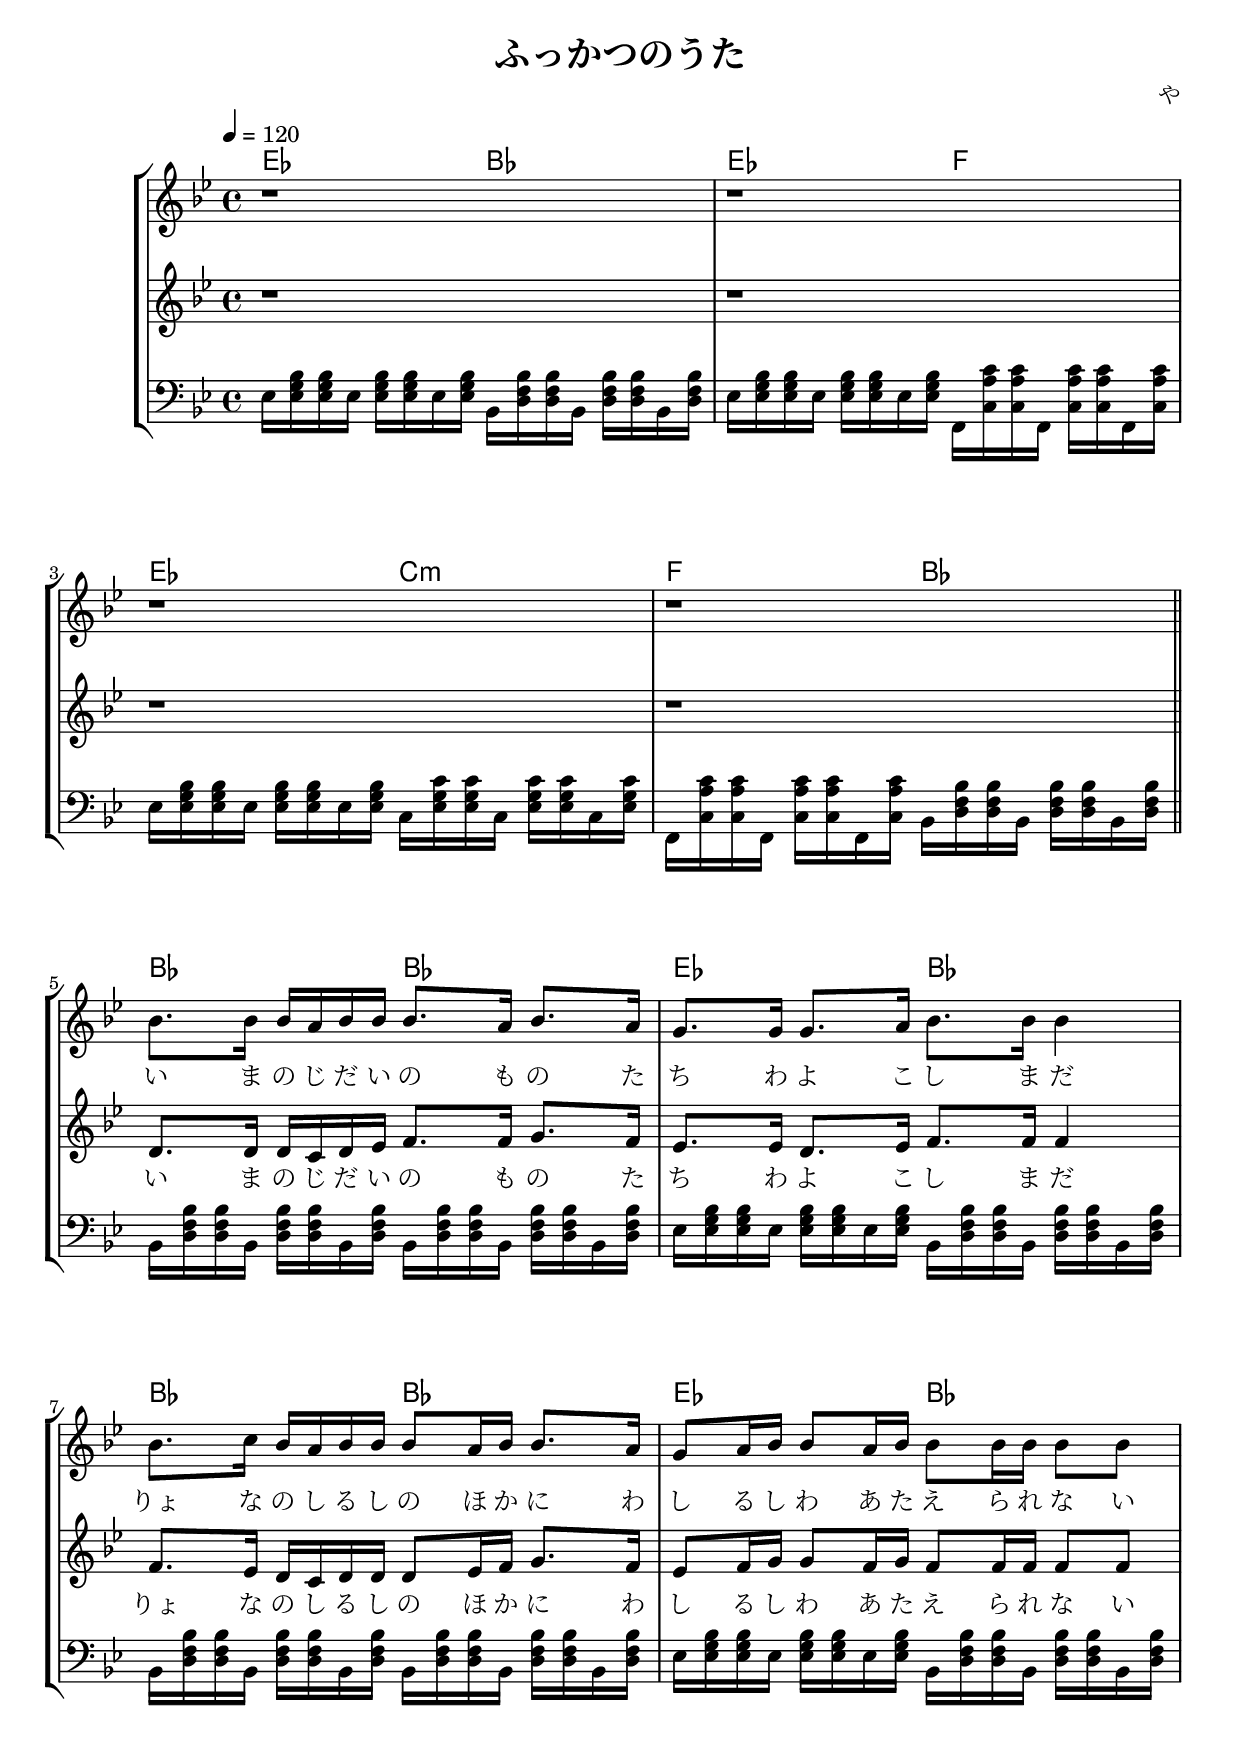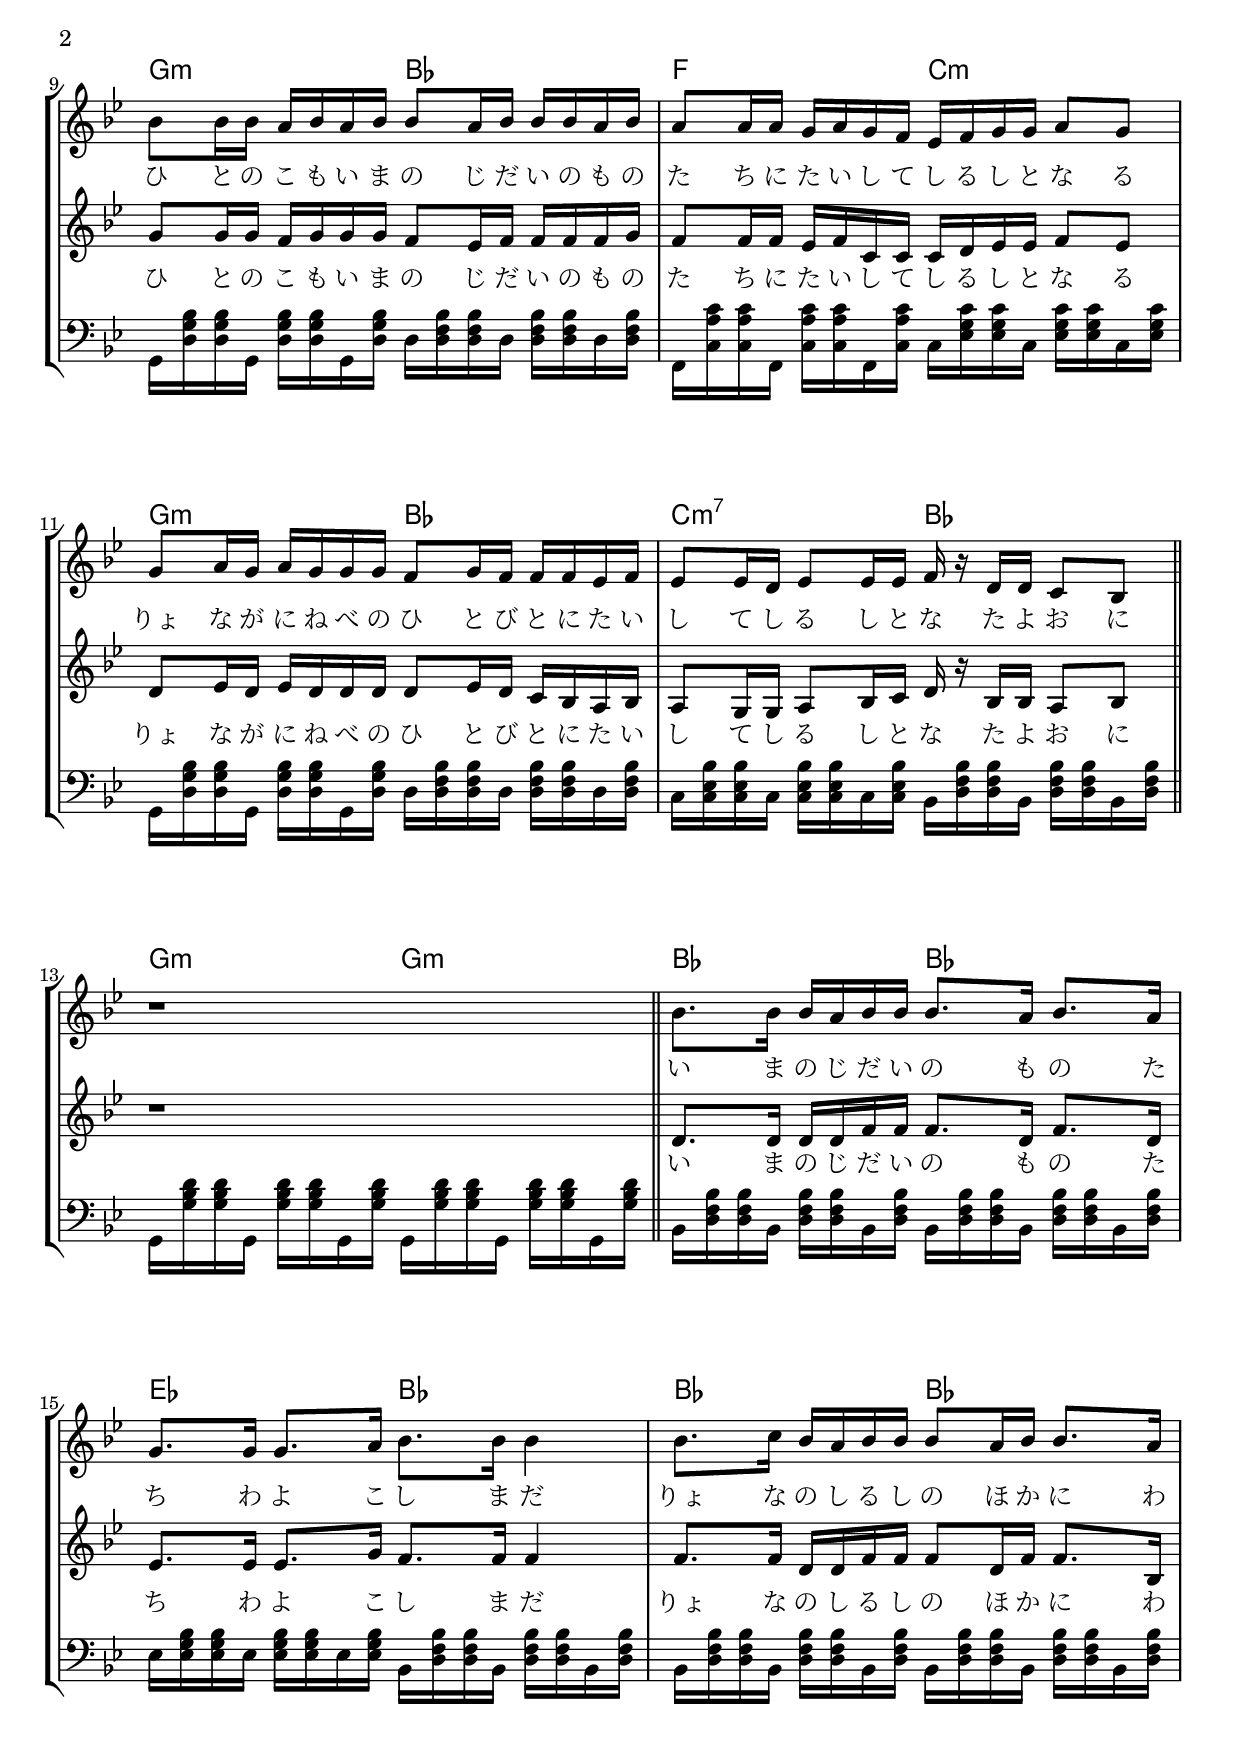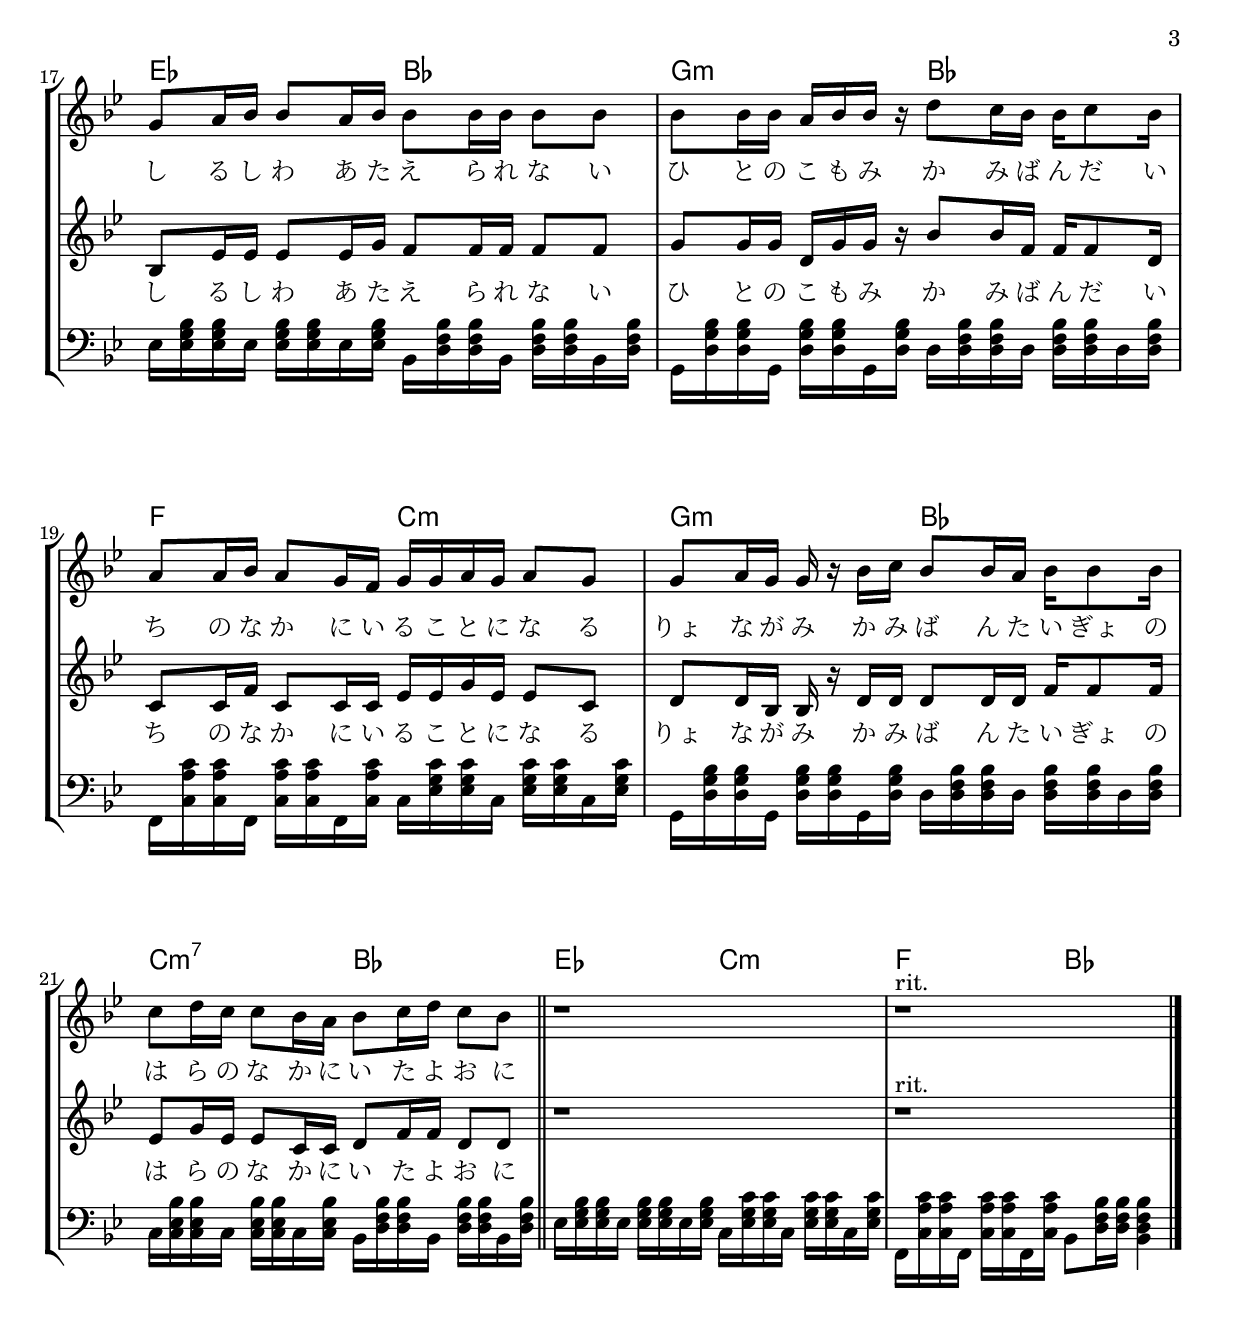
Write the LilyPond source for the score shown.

\version "2.12.1"

\header {
	title = \markup {ふっかつのうた}
	composer = \markup \center-column {や}
}

harmony = \chordmode {
	es2 bes es f es c:m f bes 

	bes bes es bes bes bes es bes g:m bes f c:m g:m bes c:min7 bes 

	g:m g:m 

	bes bes es bes bes bes es bes g:m bes f c:m g:m bes c:min7 bes 

	es c:m f bes 
}

melody = {
	\key bes \major
	\tempo 4 = 120
	r1 | r1 | r1 | r1   
	\set Staff.midiInstrument = #"fss0.42"
	bes'8.  bes'16  bes'16  a'16  bes'16  bes'16  bes'8.  a'16  bes'8.  a'16 
	g'8.  g'16  g'8.  a'16  bes'8.  bes'16  bes'4 
	bes'8.  c''16  bes'16  a'16  bes'16  bes'16  bes'8  a'16  bes'16  bes'8.  a'16 
	g'8  a'16  bes'16  bes'8  a'16  bes'16  bes'8  bes'16  bes'16  bes'8  bes'8 
	bes'8  bes'16  bes'16  a'16  bes'16  a'16  bes'16  bes'8  a'16  bes'16  bes'16  bes'16  a'16  bes'16 
	a'8  a'16  a'16  g'16  a'16  g'16  f'16  es'16  f'16  g'16  g'16  a'8  g'8 
	g'8  a'16  g'16  a'16  g'16  g'16  g'16  f'8  g'16  f'16  f'16  f'16  es'16  f'16 
	es'8  es'16  d'16  es'8  es'16  es'16  f'16  r16  d'16  d'16  c'8  bes8
	r1   
	\set Staff.midiInstrument = #"fss0.42"
	bes'8.  bes'16  bes'16  a'16  bes'16  bes'16  bes'8.  a'16  bes'8.  a'16 
	g'8.  g'16  g'8.  a'16  bes'8.  bes'16  bes'4 
	bes'8.  c''16  bes'16  a'16  bes'16  bes'16  bes'8  a'16  bes'16  bes'8.  a'16 
	g'8  a'16  bes'16  bes'8  a'16  bes'16  bes'8  bes'16  bes'16  bes'8  bes'8 
	bes'8  bes'16  bes'16  a'16  bes'16  bes'16  r16  d''8  c''16  bes'16  bes'16  c''8  bes'16 
	a'8  a'16  bes'16  a'8  g'16  f'16  g'16  g'16  a'16  g'16  a'8  g'8 
	g'8  a'16  g'16  g'16  r16  bes'16  c''16  bes'8  bes'16  a'16  bes'16  bes'8  bes'16 
	c''8  d''16  c''16  c''8  bes'16  a'16  bes'8  c''16  d''16  c''8  bes'8
	r1 | r1^"rit." \bar "|."
}

words = \lyricmode {
	
	い  ま  の  じ  だ  い  の  も  の  た  ち  わ  よ  こ  し  ま  だ  りょ  な  の  し  る  し  の  ほ  か  に  わ  し  る  し  わ  あ  た  え  ら  れ  な  い  ひ  と  の  こ  も  い  ま  の  じ  だ  い  の  も  の  た  ち  に  た  い  し  て  し  る  し  と  な  る  りょ  な  が  に  ね  べ  の  ひ  と  び  と  に  た  い  し  て  し  る  し  と  な  た  よ  お  に  
	
	い  ま  の  じ  だ  い  の  も  の  た  ち  わ  よ  こ  し  ま  だ  りょ  な  の  し  る  し  の  ほ  か  に  わ  し  る  し  わ  あ  た  え  ら  れ  な  い  ひ  と  の  こ  も  み  か  み  ば  ん  だ  い  ち  の  な  か  に  い  る  こ  と  に  な  る  りょ  な  が  み  か  み  ば  ん  た  い  ぎょ  の  は  ら  の  な  か  に  い  た  よ  お  に  
	
}

secondmelody = {
	\key bes \major
	\tempo 4 = 120
	r1 | r1 | r1 | r1   
	\set Staff.midiInstrument = #"fss0.5"
	d'8.  d'16  d'16  c'16  d'16  es'16  f'8.  f'16  g'8.  f'16 
	es'8.  es'16  d'8.  es'16  f'8.  f'16  f'4 
	f'8.  es'16  d'16  c'16  d'16  d'16  d'8  es'16  f'16  g'8.  f'16 
	es'8  f'16  g'16  g'8  f'16  g'16  f'8  f'16  f'16  f'8  f'8 
	g'8  g'16  g'16  f'16  g'16  g'16  g'16  f'8  es'16  f'16  f'16  f'16  f'16  g'16 
	f'8  f'16  f'16  es'16  f'16  c'16  c'16  c'16  d'16  es'16  es'16  f'8  es'8 
	d'8  es'16  d'16  es'16  d'16  d'16  d'16  d'8  es'16  d'16  c'16  bes16  a16  bes16 
	a8  g16  g16  a8  bes16  c'16  d'16  r16  bes16  bes16  a8  bes8
	r1   
	\set Staff.midiInstrument = #"fss0.5"
	d'8.  d'16  d'16  d'16  f'16  f'16  f'8.  d'16  f'8.  d'16 
	es'8.  es'16  es'8.  g'16  f'8.  f'16  f'4 
	f'8.  f'16  d'16  d'16  f'16  f'16  f'8  d'16  f'16  f'8.  bes16 
	bes8  es'16  es'16  es'8  es'16  g'16  f'8  f'16  f'16  f'8  f'8 
	g'8  g'16  g'16  d'16  g'16  g'16  r16  bes'8  bes'16  f'16  f'16  f'8  d'16 
	c'8  c'16  f'16  c'8  c'16  c'16  es'16  es'16  g'16  es'16  es'8  c'8 
	d'8  d'16  bes16  bes16  r16  d'16  d'16  d'8  d'16  d'16  f'16  f'8  f'16 
	es'8  g'16  es'16  es'8  c'16  c'16  d'8  f'16  f'16  d'8  d'8
	r1 | r1^"rit." \bar "|."
}

secondwords = \lyricmode {
	
	い  ま  の  じ  だ  い  の  も  の  た  ち  わ  よ  こ  し  ま  だ  りょ  な  の  し  る  し  の  ほ  か  に  わ  し  る  し  わ  あ  た  え  ら  れ  な  い  ひ  と  の  こ  も  い  ま  の  じ  だ  い  の  も  の  た  ち  に  た  い  し  て  し  る  し  と  な  る  りょ  な  が  に  ね  べ  の  ひ  と  び  と  に  た  い  し  て  し  る  し  と  な  た  よ  お  に  
	
	い  ま  の  じ  だ  い  の  も  の  た  ち  わ  よ  こ  し  ま  だ  りょ  な  の  し  る  し  の  ほ  か  に  わ  し  る  し  わ  あ  た  え  ら  れ  な  い  ひ  と  の  こ  も  み  か  み  ば  ん  だ  い  ち  の  な  か  に  い  る  こ  と  に  な  る  りょ  な  が  み  か  み  ば  ん  た  い  ぎょ  の  は  ら  の  な  か  に  い  た  よ  お  に  
	
}

tempochange = {
	\tempo 4 = 120
	r1 | r1 | r1 | r1 \bar "||"
	\tempo 4 = 120
	r1 | r1 | r1 | r1 | r1 | r1 | r1 | r1 \bar "||"
	\tempo 4 = 120
	r1 \bar "||"
	\tempo 4 = 120
	r1 | r1 | r1 | r1 | r1 | r1 | r1 | r1 \bar "||"
	\tempo 4 = 120
	r1 | \tempo 4 = 90 r2 \tempo 4 = 80 r2 \bar "|."
}

mainacc = {
	\clef bass
	\set Staff.midiInstrument = #"Pad 8 (sweep)"
	\key bes \major
	\tempo 4 = 120
	es16 <es g bes>16 <es g bes>16 es16   <es g bes>16 <es g bes>16 es16 <es g bes>16
	bes,16 <d f bes>16 <d f bes>16 bes,16   <d f bes>16 <d f bes>16 bes,16 <d f bes>16
	es16 <es g bes>16 <es g bes>16 es16   <es g bes>16 <es g bes>16 es16 <es g bes>16
	f,16 <c a c'>16 <c a c'>16 f,16   <c a c'>16 <c a c'>16 f,16 <c a c'>16
	es16 <es g bes>16 <es g bes>16 es16   <es g bes>16 <es g bes>16 es16 <es g bes>16
	c16 <es g c'>16 <es g c'>16 c16   <es g c'>16 <es g c'>16 c16 <es g c'>16
	f,16 <c a c'>16 <c a c'>16 f,16   <c a c'>16 <c a c'>16 f,16 <c a c'>16
	bes,16 <d f bes>16 <d f bes>16 bes,16   <d f bes>16 <d f bes>16 bes,16 <d f bes>16
	\bar "||"

	\set Staff.midiInstrument = #"Pad 8 (sweep)"
	bes,16 <d f bes>16 <d f bes>16 bes,16   <d f bes>16 <d f bes>16 bes,16 <d f bes>16
	bes,16 <d f bes>16 <d f bes>16 bes,16   <d f bes>16 <d f bes>16 bes,16 <d f bes>16
	es16 <es g bes>16 <es g bes>16 es16   <es g bes>16 <es g bes>16 es16 <es g bes>16
	bes,16 <d f bes>16 <d f bes>16 bes,16   <d f bes>16 <d f bes>16 bes,16 <d f bes>16
	bes,16 <d f bes>16 <d f bes>16 bes,16   <d f bes>16 <d f bes>16 bes,16 <d f bes>16
	bes,16 <d f bes>16 <d f bes>16 bes,16   <d f bes>16 <d f bes>16 bes,16 <d f bes>16
	es16 <es g bes>16 <es g bes>16 es16   <es g bes>16 <es g bes>16 es16 <es g bes>16
	bes,16 <d f bes>16 <d f bes>16 bes,16   <d f bes>16 <d f bes>16 bes,16 <d f bes>16
	g,16 <d g bes>16 <d g bes>16 g,16   <d g bes>16 <d g bes>16 g,16 <d g bes>16
	d16 <d f bes>16 <d f bes>16 d16   <d f bes>16 <d f bes>16 d16 <d f bes>16
	f,16 <c a c'>16 <c a c'>16 f,16   <c a c'>16 <c a c'>16 f,16 <c a c'>16
	c16 <es g c'>16 <es g c'>16 c16   <es g c'>16 <es g c'>16 c16 <es g c'>16
	g,16 <d g bes>16 <d g bes>16 g,16   <d g bes>16 <d g bes>16 g,16 <d g bes>16
	d16 <d f bes>16 <d f bes>16 d16   <d f bes>16 <d f bes>16 d16 <d f bes>16
	c16 <c es bes>16 <c es bes>16 c16   <c es bes>16 <c es bes>16 c16 <c es bes>16
	bes,16 <d f bes>16 <d f bes>16 bes,16   <d f bes>16 <d f bes>16 bes,16 <d f bes>16
	\bar "||"

	\set Staff.midiInstrument = #"Pad 8 (sweep)"
	g,16 <g bes d'>16 <g bes d'>16 g,16   <g bes d'>16 <g bes d'>16 g,16 <g bes d'>16
	g,16 <g bes d'>16 <g bes d'>16 g,16   <g bes d'>16 <g bes d'>16 g,16 <g bes d'>16
	\bar "||"

	\set Staff.midiInstrument = #"Pad 8 (sweep)"
	bes,16 <d f bes>16 <d f bes>16 bes,16   <d f bes>16 <d f bes>16 bes,16 <d f bes>16
	bes,16 <d f bes>16 <d f bes>16 bes,16   <d f bes>16 <d f bes>16 bes,16 <d f bes>16
	es16 <es g bes>16 <es g bes>16 es16   <es g bes>16 <es g bes>16 es16 <es g bes>16
	bes,16 <d f bes>16 <d f bes>16 bes,16   <d f bes>16 <d f bes>16 bes,16 <d f bes>16
	bes,16 <d f bes>16 <d f bes>16 bes,16   <d f bes>16 <d f bes>16 bes,16 <d f bes>16
	bes,16 <d f bes>16 <d f bes>16 bes,16   <d f bes>16 <d f bes>16 bes,16 <d f bes>16
	es16 <es g bes>16 <es g bes>16 es16   <es g bes>16 <es g bes>16 es16 <es g bes>16
	bes,16 <d f bes>16 <d f bes>16 bes,16   <d f bes>16 <d f bes>16 bes,16 <d f bes>16
	g,16 <d g bes>16 <d g bes>16 g,16   <d g bes>16 <d g bes>16 g,16 <d g bes>16
	d16 <d f bes>16 <d f bes>16 d16   <d f bes>16 <d f bes>16 d16 <d f bes>16
	f,16 <c a c'>16 <c a c'>16 f,16   <c a c'>16 <c a c'>16 f,16 <c a c'>16
	c16 <es g c'>16 <es g c'>16 c16   <es g c'>16 <es g c'>16 c16 <es g c'>16
	g,16 <d g bes>16 <d g bes>16 g,16   <d g bes>16 <d g bes>16 g,16 <d g bes>16
	d16 <d f bes>16 <d f bes>16 d16   <d f bes>16 <d f bes>16 d16 <d f bes>16
	c16 <c es bes>16 <c es bes>16 c16   <c es bes>16 <c es bes>16 c16 <c es bes>16
	bes,16 <d f bes>16 <d f bes>16 bes,16   <d f bes>16 <d f bes>16 bes,16 <d f bes>16
	\bar "||"

	\set Staff.midiInstrument = #"Pad 8 (sweep)"
	es16 <es g bes>16 <es g bes>16 es16   <es g bes>16 <es g bes>16 es16 <es g bes>16
	c16 <es g c'>16 <es g c'>16 c16   <es g c'>16 <es g c'>16 c16 <es g c'>16
	f,16 <c a c'>16 <c a c'>16 f,16   <c a c'>16 <c a c'>16 f,16 <c a c'>16
	bes,8 <d f bes>16 <d f bes>16 <bes, d f bes>4
	\bar "|."
}

subacc = {
	\clef bass
	\set Staff.midiInstrument = #"FX 7 (echoes)"
	\key bes \major
	\tempo 4 = 120
	es16 es g bes es es g bes
	bes,16 d f bes bes, d f bes
	es16 es g bes es es g bes
	f,16 c a c' f, c a c'
	es16 es g bes es es g bes
	c16 es g c' c es g c'
	f,16 c a c' f, c a c'
	bes,16 d f bes bes, d f bes
	\bar "||"

	\set Staff.midiInstrument = #"FX 7 (echoes)"
	bes,16 d f bes bes, d f bes
	bes,16 d f bes bes, d f bes
	es16 es g bes es es g bes
	bes,16 d f bes bes, d f bes
	bes,16 d f bes bes, d f bes
	bes,16 d f bes bes, d f bes
	es16 es g bes es es g bes
	bes,16 d f bes bes, d f bes
	g,16 d g bes g, d g bes
	d16 d f bes d d f bes
	f,16 c a c' f, c a c'
	c16 es g c' c es g c'
	g,16 d g bes g, d g bes
	d16 d f bes d d f bes
	c16 c es bes c c es bes
	bes,16 d f bes bes, d f bes
	\bar "||"

	\set Staff.midiInstrument = #"FX 7 (echoes)"
	g,16 g bes d' g, g bes d'
	g,16 g bes d' g, g bes d'
	\bar "||"

	\set Staff.midiInstrument = #"FX 7 (echoes)"
	bes,16 d f bes bes, d f bes
	bes,16 d f bes bes, d f bes
	es16 es g bes es es g bes
	bes,16 d f bes bes, d f bes
	bes,16 d f bes bes, d f bes
	bes,16 d f bes bes, d f bes
	es16 es g bes es es g bes
	bes,16 d f bes bes, d f bes
	g,16 d g bes g, d g bes
	d16 d f bes d d f bes
	f,16 c a c' f, c a c'
	c16 es g c' c es g c'
	g,16 d g bes g, d g bes
	d16 d f bes d d f bes
	c16 c es bes c c es bes
	bes,16 d f bes bes, d f bes
	\bar "||"

	\set Staff.midiInstrument = #"FX 7 (echoes)"
	es16 es g bes es es g bes
	c16 es g c' c es g c'
	f,16 c a c' f, c a c'
	bes,16 d f bes <bes, d f bes>4
	\bar "|."
}

percA = {
	\drummode {
	\times 16/12{ r8 hh8. hh8. hh8. hh16 } |\times 16/12{ r8 hh8. hh16 hh4 r16 hh16 } |\times 16/12{ r8 hh8. hh8. hh8. hh16 } |\times 16/24{ hh4. hh1 r8 } \bar "||"
	\times 16/12{ r8 hh8. hh8. hh8. hh16 } |\times 16/12{ r8 hh8. hh16 hh4 r16 hh16 } |\times 16/12{ r8 hh8. hh8. hh8. hh16 } |\times 16/12{ hh4. hh8 hh8 hh8 } |\times 16/12{ r8 hh8. hh8. hh8. hh16 } |\times 16/12{ r8 hh8. hh16 hh4 r16 hh16 } |\times 16/12{ r8 hh8. hh8. hh8. hh16 } |\times 16/24{ hh4. hh1 r8 } \bar "||"
	\times 16/24{ hh4. hh1 r8 } \bar "||"
	\times 16/12{ r8 hh8. hh8. hh8. hh16 } |\times 16/12{ r8 hh8. hh16 hh4 r16 hh16 } |\times 16/12{ r8 hh8. hh8. hh8. hh16 } |\times 16/12{ hh4. hh8 hh8 hh8 } |\times 16/12{ r8 hh8. hh8. hh8. hh16 } |\times 16/12{ r8 hh8. hh16 hh4 r16 hh16 } |\times 16/12{ r8 hh8. hh8. hh8. hh16 } |\times 16/24{ hh4. hh1 r8 } \bar "||"
	\times 16/12{ r8 hh8. hh8. hh8. hh16 } |\times 16/24{ hh4. hh1 r8 } \bar "|."
	}
}

percB = {
	\drummode {
	\times 16/12{ r2. } |\times 16/12{ r4. sn8. sn16 sn8 } |\times 16/12{ r2. } |\times 16/24{ r8 sn8 sn4 sn16 sn16 sn4 sn2 r8 } \bar "||"
	\times 16/12{ r2. } |\times 16/12{ r4. sn8. sn16 sn8 } |\times 16/12{ r2. } |\times 16/12{ r4 r16 sn16 sn8 sn8 sn8 } |\times 16/12{ r2. } |\times 16/12{ r4. sn8. sn16 sn8 } |\times 16/12{ r2. } |\times 16/24{ r8 sn8 sn4 sn16 sn16 sn4 sn2 r8 } \bar "||"
	\times 16/24{ r8 sn8 sn4 sn16 sn16 sn4 sn2 r8 } \bar "||"
	\times 16/12{ r2. } |\times 16/12{ r4. sn8. sn16 sn8 } |\times 16/12{ r2. } |\times 16/12{ r4 r16 sn16 sn8 sn8 sn8 } |\times 16/12{ r2. } |\times 16/12{ r4. sn8. sn16 sn8 } |\times 16/12{ r2. } |\times 16/24{ r8 sn8 sn4 sn16 sn16 sn4 sn2 r8 } \bar "||"
	\times 16/12{ r2. } |\times 16/24{ r8 sn8 sn4 sn16 sn16 sn4 sn2 r8 } \bar "|."
	}
}

percC = {
	\drummode {
	\times 16/12{ bd4. bd4. } |\times 16/12{ bd4 r16 bd8. bd4 } |\times 16/12{ bd4. bd4. } |\times 16/24{ bd4. bd4. bd4 bd4. bd8 } \bar "||"
	\times 16/12{ bd4. bd4. } |\times 16/12{ bd4 r16 bd8. bd4 } |\times 16/12{ bd4. bd4. } |\times 16/12{ bd8 bd16 bd4 bd8 bd8. } |\times 16/12{ bd4. bd4. } |\times 16/12{ bd4 r16 bd8. bd4 } |\times 16/12{ bd4. bd4. } |\times 16/24{ bd4. bd4. bd4 bd4. bd8 } \bar "||"
	\times 16/24{ bd4. bd4. bd4 bd4. bd8 } \bar "||"
	\times 16/12{ bd4. bd4. } |\times 16/12{ bd4 r16 bd8. bd4 } |\times 16/12{ bd4. bd4. } |\times 16/12{ bd8 bd16 bd4 bd8 bd8. } |\times 16/12{ bd4. bd4. } |\times 16/12{ bd4 r16 bd8. bd4 } |\times 16/12{ bd4. bd4. } |\times 16/24{ bd4. bd4. bd4 bd4. bd8 } \bar "||"
	\times 16/12{ bd4. bd4. } |\times 16/24{ bd4. bd4. bd4 bd4. bd8 } \bar "|."
	}
}

percD = {
	\drummode {
	\times 16/12{ r8. hho4. hho8. } |\times 16/12{ r8. hho2 r16 } |\times 16/12{ r8. hho4. hho8. } |\times 16/24{ r1 r2 } \bar "||"
	\times 16/12{ r8. hho4. hho8. } |\times 16/12{ r8. hho2 r16 } |\times 16/12{ r8. hho4. hho8. } |\times 16/12{ r8. hho2 r16 } |\times 16/12{ r8. hho4. hho8. } |\times 16/12{ r8. hho2 r16 } |\times 16/12{ r8. hho4. hho8. } |\times 16/24{ r1 r2 } \bar "||"
	\times 16/24{ r1 r2 } \bar "||"
	\times 16/12{ r8. hho4. hho8. } |\times 16/12{ r8. hho2 r16 } |\times 16/12{ r8. hho4. hho8. } |\times 16/12{ r8. hho2 r16 } |\times 16/12{ r8. hho4. hho8. } |\times 16/12{ r8. hho2 r16 } |\times 16/12{ r8. hho4. hho8. } |\times 16/24{ r1 r2 } \bar "||"
	\times 16/12{ r8. hho4. hho8. } |\times 16/24{ r1 r2 } \bar "|."
	}
}

percE = {
	\drummode {
	\times 16/12{ hhp4. hhp4. } |\times 16/12{ hhp2 hhp4 } |\times 16/12{ hhp4. hhp4. } |\times 16/24{ r4 hhp2 hhp2. } \bar "||"
	\times 16/12{ hhp4. hhp4. } |\times 16/12{ hhp2 hhp4 } |\times 16/12{ hhp4. hhp4. } |\times 16/12{ r8 hhp4 r16 hhp8 hhp8 hhp16 } |\times 16/12{ hhp4. hhp4. } |\times 16/12{ hhp2 hhp4 } |\times 16/12{ hhp4. hhp4. } |\times 16/24{ r4 hhp2 hhp2. } \bar "||"
	\times 16/24{ r4 hhp2 hhp2. } \bar "||"
	\times 16/12{ hhp4. hhp4. } |\times 16/12{ hhp2 hhp4 } |\times 16/12{ hhp4. hhp4. } |\times 16/12{ r8 hhp4 r16 hhp8 hhp8 hhp16 } |\times 16/12{ hhp4. hhp4. } |\times 16/12{ hhp2 hhp4 } |\times 16/12{ hhp4. hhp4. } |\times 16/24{ r4 hhp2 hhp2. } \bar "||"
	\times 16/12{ hhp4. hhp4. } |\times 16/24{ r4 hhp2 hhp2. } \bar "|."
	}
}

percF = {
	\drummode {
	\times 16/12{ r2. } |\times 16/12{ r2 r8. tomml16 } |\times 16/12{ r2. } |\times 16/24{ r1 r8 tomml8 tomml4 } \bar "||"
	\times 16/12{ r2. } |\times 16/12{ r2 r8. tomml16 } |\times 16/12{ r2. } |\times 16/12{ r2 r8. tomml16 } |\times 16/12{ r2. } |\times 16/12{ r2 r8. tomml16 } |\times 16/12{ r2. } |\times 16/24{ r1 r8 tomml8 tomml4 } \bar "||"
	\times 16/24{ r1 r8 tomml8 tomml4 } \bar "||"
	\times 16/12{ r2. } |\times 16/12{ r2 r8. tomml16 } |\times 16/12{ r2. } |\times 16/12{ r2 r8. tomml16 } |\times 16/12{ r2. } |\times 16/12{ r2 r8. tomml16 } |\times 16/12{ r2. } |\times 16/24{ r1 r8 tomml8 tomml4 } \bar "||"
	\times 16/12{ r2. } |\times 16/24{ r1 r8 tomml8 tomml4 } \bar "|."
	}
}

percG = {
	\drummode {
	r1 |r1 |r1 |\times 16/24{ r1 r4. tomfh8 } \bar "||"
	r1 |r1 |r1 |r1 |r1 |r1 |r1 |\times 16/24{ r1 r4. tomfh8 } \bar "||"
	\times 16/24{ r1 r4. tomfh8 } \bar "||"
	r1 |r1 |r1 |r1 |r1 |r1 |r1 |\times 16/24{ r1 r4. tomfh8 } \bar "||"
	r1 |\times 16/24{ r1 r4. tomfh8 } \bar "|."
	}
}

\score {
	<<
		\new StaffGroup <<
			\new ChordNames {\harmony}
			\new Voice = "melody" {\melody}
			\new Lyrics \lyricsto "melody" \words
			\new Voice = "secondmelody" {\secondmelody}
			\new Lyrics \lyricsto "secondmelody" \secondwords
			\new Staff = "mainacc" {\mainacc}
		>>
	>>
	\layout { }
}
